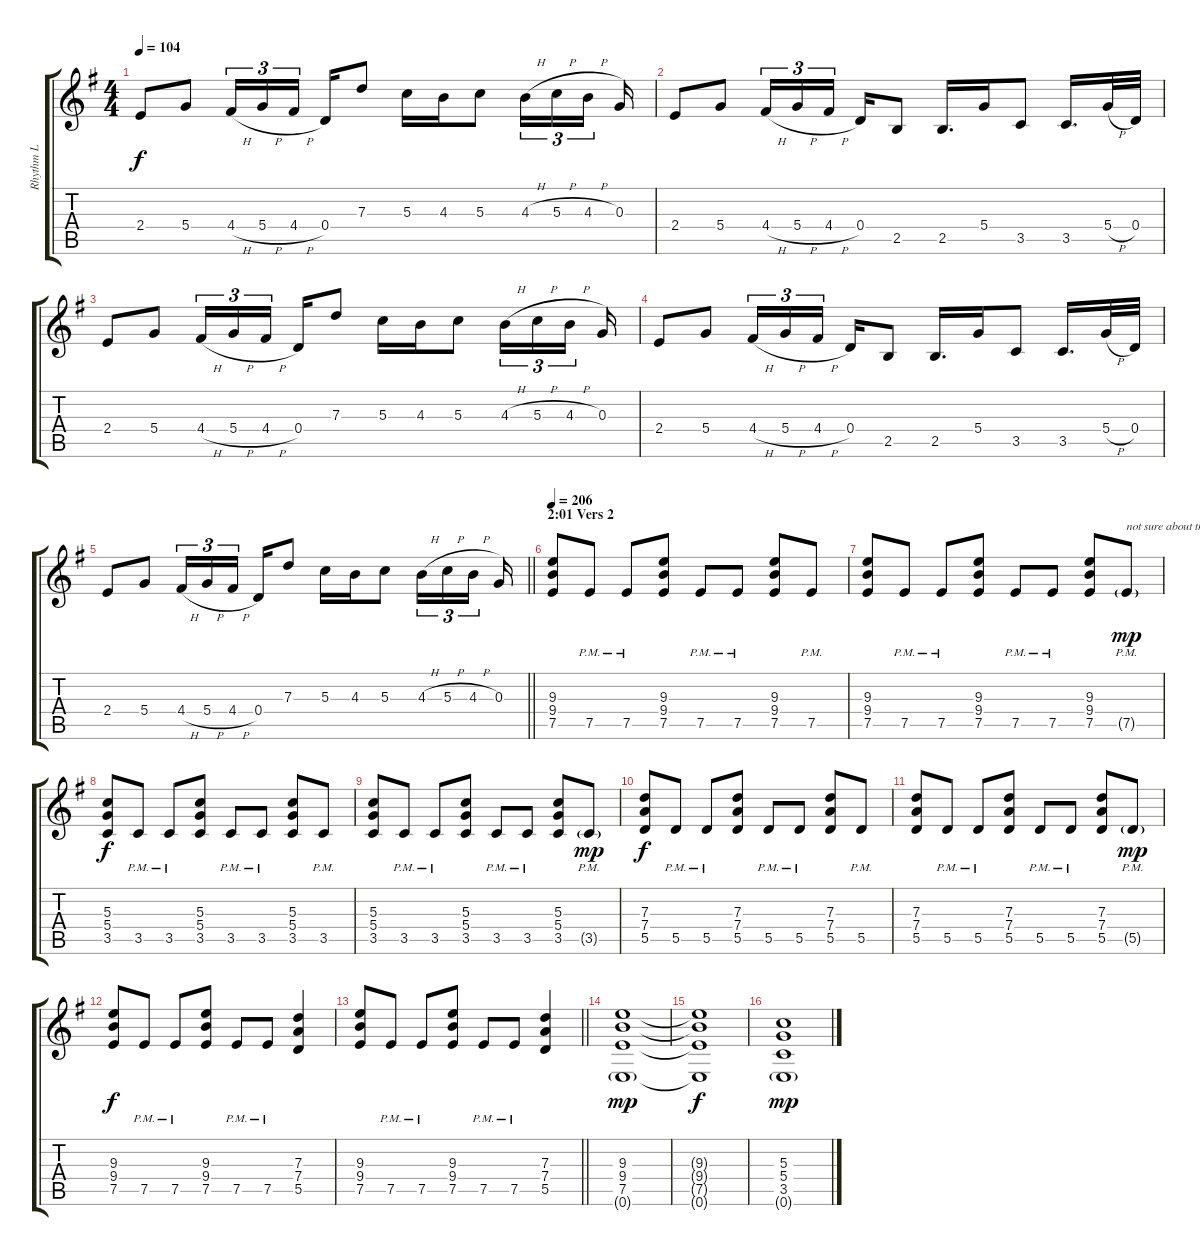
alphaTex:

\track ("Rhythm L" "Rhythm L") {instrument distortionguitar}
\staff {score tabs}
\tuning (E4 B3 G3 D3 A2 E2) {hide}
\ts (4 4)
\tempo 104
\clef g2
\ks g
2.4.8{dy f} 5.4.8 4.4{h}.16{tu (3 2)} 5.4{h}.16{tu (3 2)} 4.4{h}.16{tu (3 2) beam splitsecondary} 0.4.16 7.3.8 5.3.16 4.3.16 5.3.8 4.3{h}.16{tu (3 2)} 5.3{h}.16{tu (3 2)} 4.3{h}.16{tu (3 2) beam splitsecondary} 0.3.16 |
2.4.8 5.4.8 4.4{h}.16{tu (3 2)} 5.4{h}.16{tu (3 2)} 4.4{h}.16{tu (3 2) beam splitsecondary} 0.4.16 2.5.8 2.5.16{d} 5.4.16 3.5.8 3.5.16{d} 5.4{h}.32 0.4.32 |
2.4.8 5.4.8 4.4{h}.16{tu (3 2)} 5.4{h}.16{tu (3 2)} 4.4{h}.16{tu (3 2) beam splitsecondary} 0.4.16 7.3.8 5.3.16 4.3.16 5.3.8 4.3{h}.16{tu (3 2)} 5.3{h}.16{tu (3 2)} 4.3{h}.16{tu (3 2) beam splitsecondary} 0.3.16 |
2.4.8 5.4.8 4.4{h}.16{tu (3 2)} 5.4{h}.16{tu (3 2)} 4.4{h}.16{tu (3 2) beam splitsecondary} 0.4.16 2.5.8 2.5.16{d} 5.4.16 3.5.8 3.5.16{d} 5.4{h}.32 0.4.32 |
\barLineRight lightlight
2.4.8 5.4.8 4.4{h}.16{tu (3 2)} 5.4{h}.16{tu (3 2)} 4.4{h}.16{tu (3 2) beam splitsecondary} 0.4.16 7.3.8 5.3.16 4.3.16 5.3.8 4.3{h}.16{tu (3 2)} 5.3{h}.16{tu (3 2)} 4.3{h}.16{tu (3 2) beam splitsecondary} 0.3.16 |
\section ("" "2:01 Vers 2")
\tempo 206
(9.3 9.4 7.5).8 7.5{pm}.8 7.5{pm}.8 (9.3 9.4 7.5).8 7.5{pm}.8 7.5{pm}.8 (9.3 9.4 7.5).8 7.5{pm}.8 |
(9.3 9.4 7.5).8 7.5{pm}.8 7.5{pm}.8 (9.3 9.4 7.5).8 7.5{pm}.8 7.5{pm}.8 (9.3 9.4 7.5).8 7.5{g pm}.8{txt "not sure about the ones in brackets" dy mp} |
(5.3 5.4 3.5).8{dy f} 3.5{pm}.8 3.5{pm}.8 (5.3 5.4 3.5).8 3.5{pm}.8 3.5{pm}.8 (5.3 5.4 3.5).8 3.5{pm}.8 |
(5.3 5.4 3.5).8 3.5{pm}.8 3.5{pm}.8 (5.3 5.4 3.5).8 3.5{pm}.8 3.5{pm}.8 (5.3 5.4 3.5).8 3.5{g pm}.8{dy mp} |
(7.3 7.4 5.5).8{dy f} 5.5{pm}.8 5.5{pm}.8 (7.3 7.4 5.5).8 5.5{pm}.8 5.5{pm}.8 (7.3 7.4 5.5).8 5.5{pm}.8 |
(7.3 7.4 5.5).8 5.5{pm}.8 5.5{pm}.8 (7.3 7.4 5.5).8 5.5{pm}.8 5.5{pm}.8 (7.3 7.4 5.5).8 5.5{g pm}.8{dy mp} |
(9.3 9.4 7.5).8{dy f} 7.5{pm}.8 7.5{pm}.8 (9.3 9.4 7.5).8 7.5{pm}.8 7.5{pm}.8 (7.3 7.4 5.5).4 |
\barLineRight lightlight
(9.3 9.4 7.5).8 7.5{pm}.8 7.5{pm}.8 (9.3 9.4 7.5).8 7.5{pm}.8 7.5{pm}.8 (7.3 7.4 5.5).4 |
(9.3 9.4 7.5 0.6{g}).1{dy mp} |
(9.3{t} 9.4{t} 7.5{t} 0.6{t}).1{dy f} |
(5.3 5.4 3.5 0.6{g}).1{dy mp}
